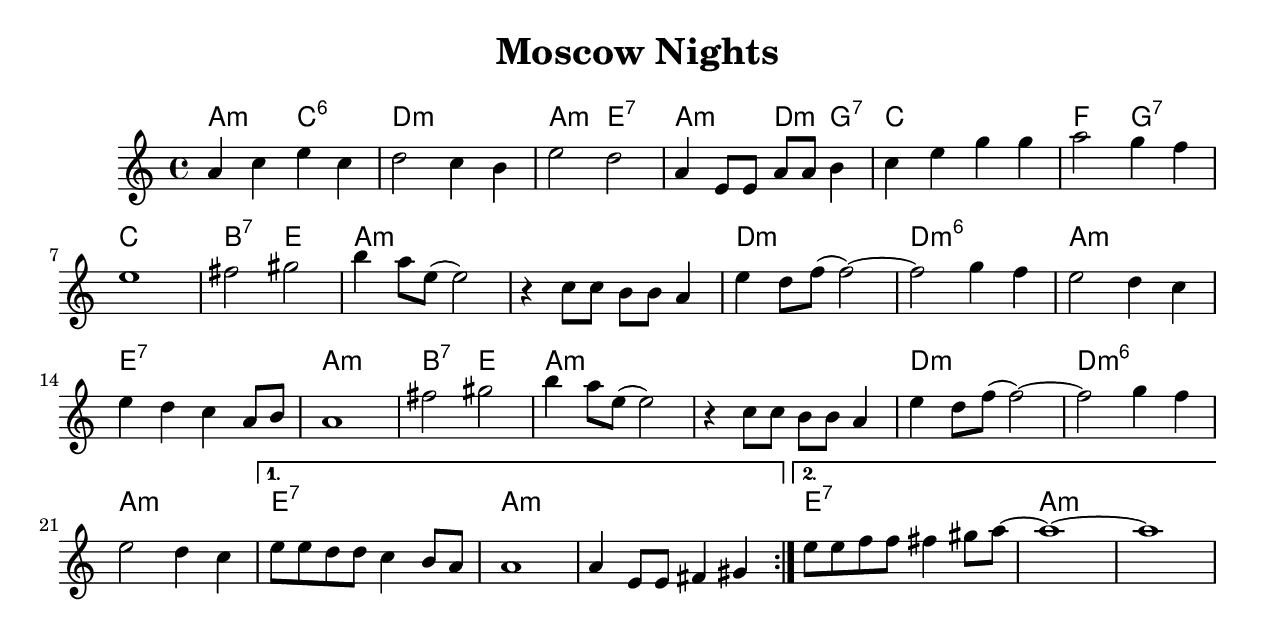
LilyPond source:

\version "2.18.0"
\include "english.ly"
\paper{
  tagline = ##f
  print-all-headers = ##t
  #(set-paper-size "letter")
}
date = #(strftime "%d-%m-%Y" (localtime (current-time)))

%\markup{ \italic{ " Updated " \date  }  }

%\markup{ Got something to say? }

global = {
  \clef treble
  \key d \minor
  \time 4/4
  \set Score.markFormatter = #format-mark-box-alphabet
}

%#################################### Melody ########################
melody = \relative c'' {
  \global
  %lead in notes

  \repeat volta 2{

    d4 f a f
    g2 f4 e
    a2 g
    d4 a8 a d d e4|

    f4 a c c
    d2 c4 bf
    a1
    b2 cs

    e4 d8 a(a2)
    r4 f8 f e e d4|
    a'4 g8 bf(bf2)~
    bf2 c4 bf

    a2 g4 f
    a4 g f d8 e
    d1
    b'2 cs

    e4 d8 a(a2)
    r4 f8 f e e d4
    a'4 g8 bf(bf2)~
    bf2 c4 bf
    a2 g4 f
  }
  \alternative {
    {
      a8 a g g f4 e8 d
      d1
      d4 a8 a b4 cs
    }
    {
      a'8 a bf bf b4 cs8 d~
      d1~
      d1
    }
  }

  \repeat volta 2{

  }
  % \alternative { { }{ } }

}
%################################# Lyrics #####################
%\addlyrics{  }
%################################# Chords #######################
harmonies = \chordmode {
  d2:m
  f2:6
  g1:m
  d2:m
  a2:7
  d2:m
  g4:m
  c4:7
  f1
  bf2
  c2:7
  f1   %7
  e2:7
  a2
  %
  d1*2:m
  g1:m
  g1:m6
  d1:m
  a1:7
  d1:m   %15
  e2:7
  a2
  d1*2:m
  g1:m
  g1:m6
  d1:m
  %
  a1:7
  d1*2:m
  a1:7
  d1*2:m
}

\score {
  <<
    \new ChordNames {
      \set chordChanges = ##t
     \transpose d a\harmonies
    }
    \new Staff
   \transpose d a, \melody
  >>
  \header{
    title= "Moscow Nights"
    subtitle=""
    composer= ""
    instrument =""
    arranger= ""
  }
  \layout{indent = 1.0\cm}
  \midi {
    \tempo 4 = 120

    % \midi { }
  }
}
%{
% more verses:
\markup{}
\markup {
  \fill-line {
    \hspace #0.1 % distance from left margin
    \column {
      \line { "1."
	\column {
	  ""
	}
      }
      \hspace #0.2 % vertical distance between verses
      \line { "2."
	\column {
	 ""
	}
      }
    }
    \hspace #0.1  % horiz. distance between columns
    \column {
      \line { "3."
	\column {
	  ""
	}
      }
      \hspace #0.2 % distance between verses
      \line { "4."
	\column {
	 ""
	}
      }
    }
    \hspace #0.1 % distance to right margin
  }
}

%}
